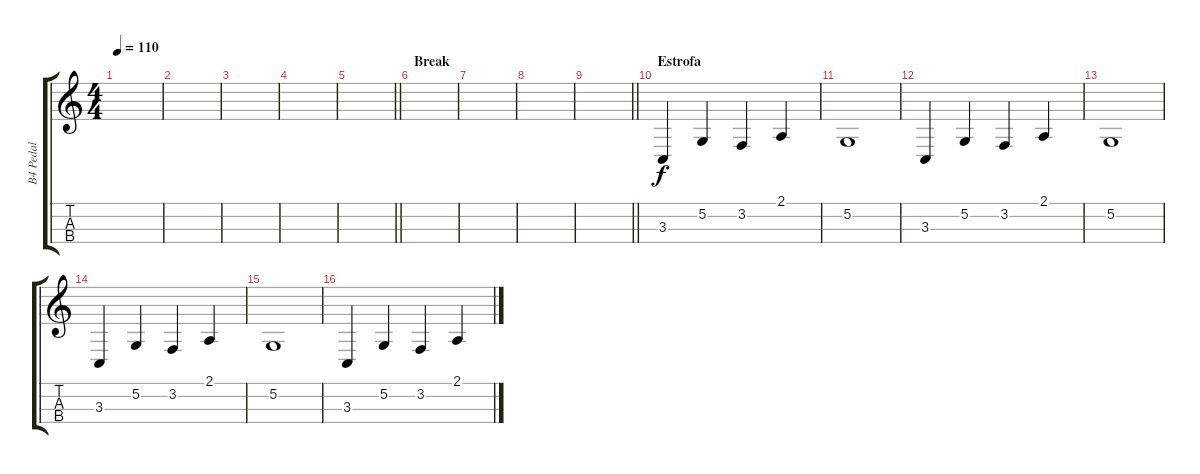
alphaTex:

\track ("B4 Pedal" "B4 Pedal") {instrument reedorgan}
\staff {score tabs}
\tuning (G3 D3 A2 E2) {hide}
\ts (4 4)
\tempo 110
\clef g2
\ks c
|
|
|
|
\barLineRight lightlight
|
\section ("" "Break")
|
|
|
\barLineRight lightlight
|
\section ("" "Estrofa")
3.3.4 5.2.4 3.2.4 2.1.4 |
5.2.1 |
3.3.4 5.2.4 3.2.4 2.1.4 |
5.2.1 |
3.3.4 5.2.4 3.2.4 2.1.4 |
5.2.1 |
3.3.4 5.2.4 3.2.4 2.1.4
